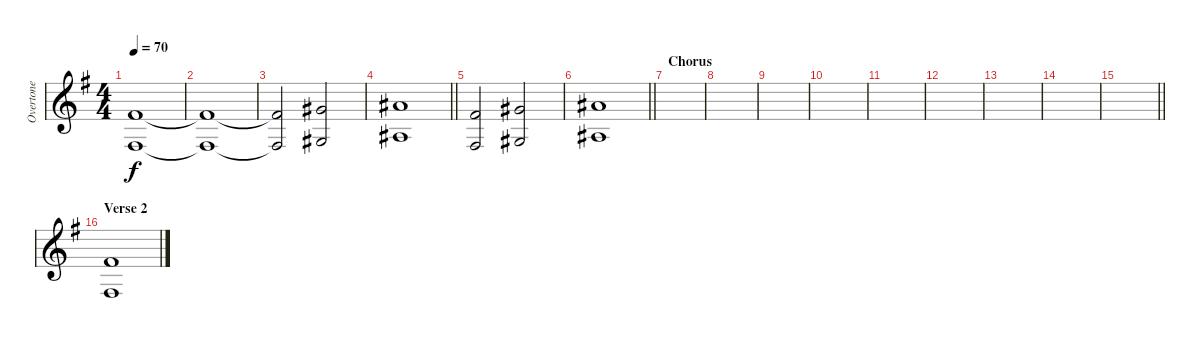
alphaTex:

\track ("Overtone" "Overtone") {instrument piccolo}
\staff {score}
\tuning (E4 B3 G3 D3 A2 E2) {hide}
\ts (4 4)
\tempo 70
\clef g2
\ks g
(2.1 4.4).1{dy f} |
(2.1{t} 4.4{t}).1 |
(2.1{t} 4.4{t}).2 (4.1 6.4).2 |
\barLineRight lightlight
(6.1 3.3).1 |
(2.1 4.4).2 (4.1 6.4).2 |
\barLineRight lightlight
(6.1 3.3).1 |
\section ("" "Chorus")
|
|
|
|
|
|
|
|
\barLineRight lightlight
|
\section ("" "Verse 2")
(2.1 4.4).1
